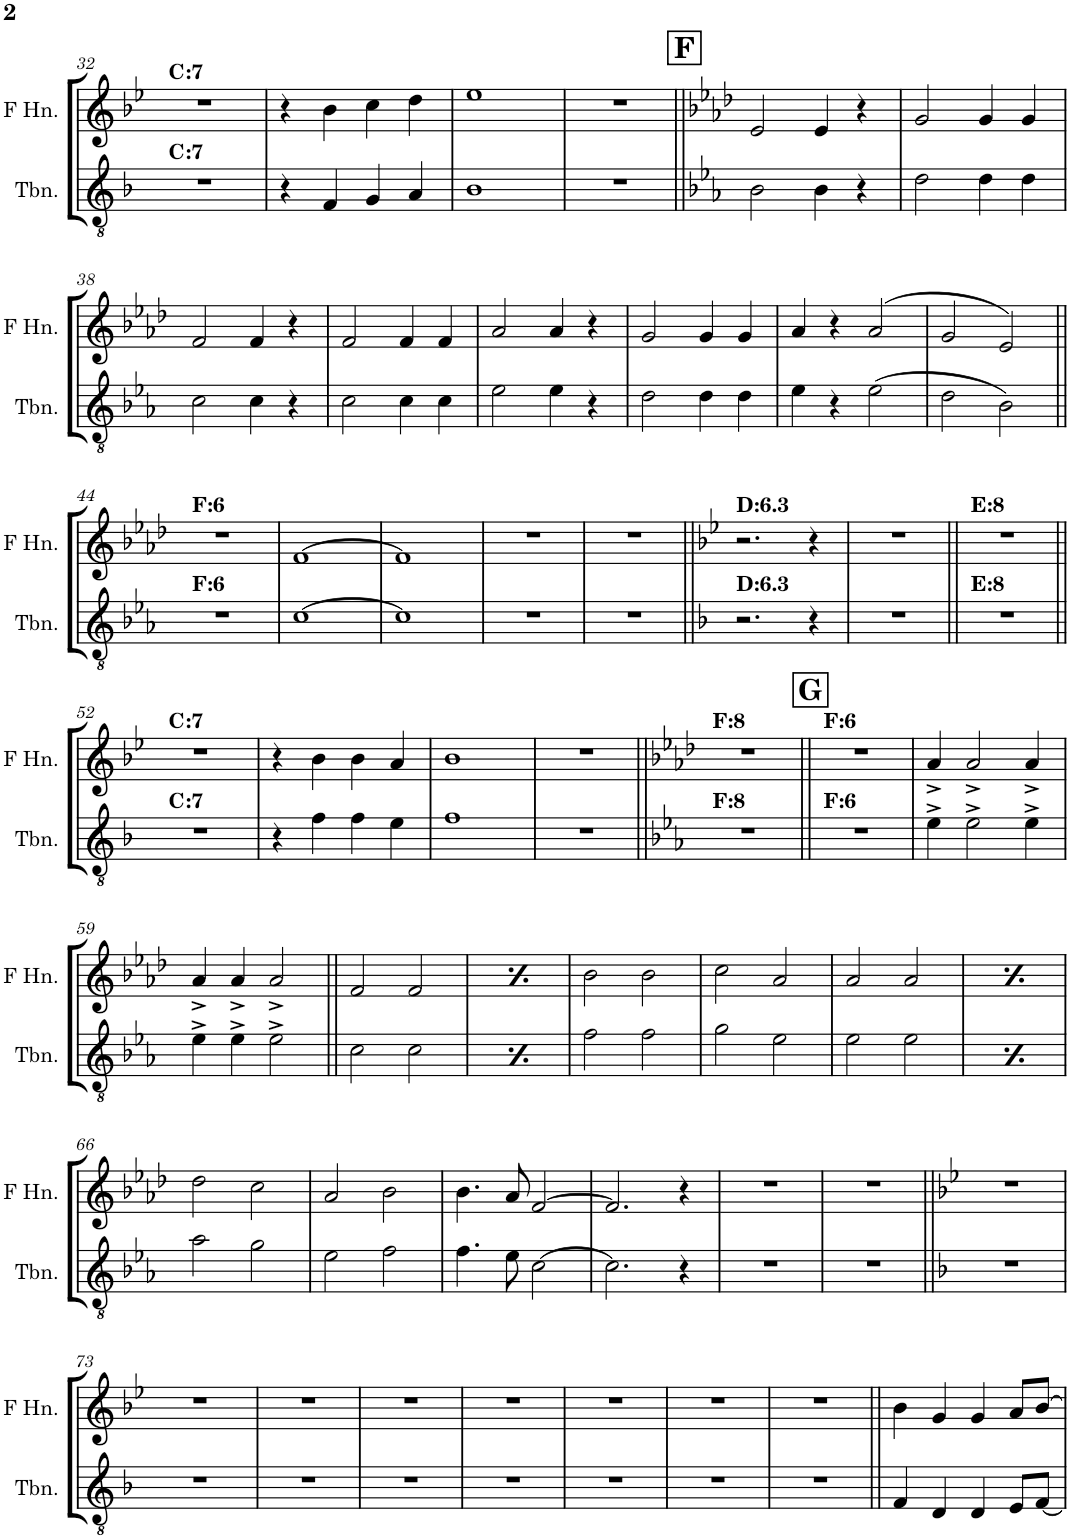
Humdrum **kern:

**kern	**kern
*part2	*part1
*staff2	*staff1
*I"Trombone	*I"Horn in F
*I'Tbn.	*
!!LO:PB:g=z
*clefGv2	*clefG2
*Trd1c2	*Trd4c7
*k[b-]	*k[b-e-]
*M4/4	*M4/4
=32	=32
!	!LO:TX:a:B:t=C&colon;7
!LO:TX:a:B:t=C&colon;7	!
1r	1r
=33	=33
4r	4r
4F/	4b-\
4G/	4cc\
4A/	4dd\
=34	=34
1B-	1ee-
=35	=35
1r	1r
!!LO:REH:place=s1:a:B:cj:fs=14:t=F
=36||	=36||
*k[b-e-a-]	*k[b-e-a-d-]
2B-\	2e-/
4B-\	4e-/
4r	4r
=37	=37
2d\	2g/
4d\	4g/
4d\	4g/
!!LO:LB:g=z
=38	=38
2c\	2f/
4c\	4f/
4r	4r
=39	=39
2c\	2f/
4c\	4f/
4c\	4f/
=40	=40
2e-\	2a-/
4e-\	4a-/
4r	4r
=41	=41
2d\	2g/
4d\	4g/
4d\	4g/
=42	=42
4e-\	4a-/
4r	4r
(>2e-\	(>2a-/
=43	=43
2d\	2g/
2B-\)	2e-/)
!!LO:LB:g=z
=44||	=44||
!	!LO:TX:a:B:t=F&colon;6
!LO:TX:a:B:t=F&colon;6	!
1r	1r
=45	=45
[>1c	[>1f
=46	=46
1c]	1f]
=47	=47
1r	1r
=48	=48
1r	1r
=49||	=49||
*k[b-]	*k[b-e-]
!	!LO:TX:a:B:t=D&colon;6.3
!LO:TX:a:B:t=D&colon;6.3	!
2.r	2.r
4r	4r
=50	=50
1r	1r
=51||	=51||
!	!LO:TX:a:B:t=E&colon;8
!LO:TX:a:B:t=E&colon;8	!
1r	1r
!!LO:LB:g=z
=52||	=52||
!	!LO:TX:a:B:t=C&colon;7
!LO:TX:a:B:t=C&colon;7	!
1r	1r
=53	=53
4r	4r
4f\	4b-\
4f\	4b-\
4e\	4a/
=54	=54
1f	1b-
=55	=55
1r	1r
=56||	=56||
*k[b-e-a-]	*k[b-e-a-d-]
!	!LO:TX:a:B:t=F&colon;8
!LO:TX:a:B:t=F&colon;8	!
1r	1r
!!LO:REH:place=s1:a:B:cj:fs=14:t=G
=57||	=57||
!	!LO:TX:a:B:t=F&colon;6
!LO:TX:a:B:t=F&colon;6	!
1r	1r
=58	=58
4e-^\	4a-^/
2e-^\	2a-^/
4e-^\	4a-^/
!!LO:LB:g=z
=59	=59
4e-^\	4a-^/
4e-^\	4a-^/
2e-^\	2a-^/
=60||	=60||
2c\	2f/
2c\	2f/
=61	=61
2c\	2f/
2c\	2f/
=62	=62
2f\	2b-\
2f\	2b-\
=63	=63
2g\	2cc\
2e-\	2a-/
=64	=64
2e-\	2a-/
2e-\	2a-/
=65	=65
2e-\	2a-/
2e-\	2a-/
!!LO:LB:g=z
=66	=66
2a-\	2dd-\
2g\	2cc\
=67	=67
2e-\	2a-/
2f\	2b-\
=68	=68
4.f\	4.b-\
8e-\	8a-/
[>2c\	[>2f/
=69	=69
2.c\]	2.f/]
4r	4r
=70	=70
1r	1r
=71	=71
1r	1r
=72||	=72||
*k[b-]	*k[b-e-]
1r	1r
!!LO:LB:g=z
=73	=73
1r	1r
=74	=74
1r	1r
=75	=75
1r	1r
=76	=76
1r	1r
=77	=77
1r	1r
=78	=78
1r	1r
=79	=79
1r	1r
=80||	=80||
4F/	4b-\
4D/	4g/
4D/	4g/
8E/L	8a/L
[8F/J	[8b-/J
=	=
*-	*-
